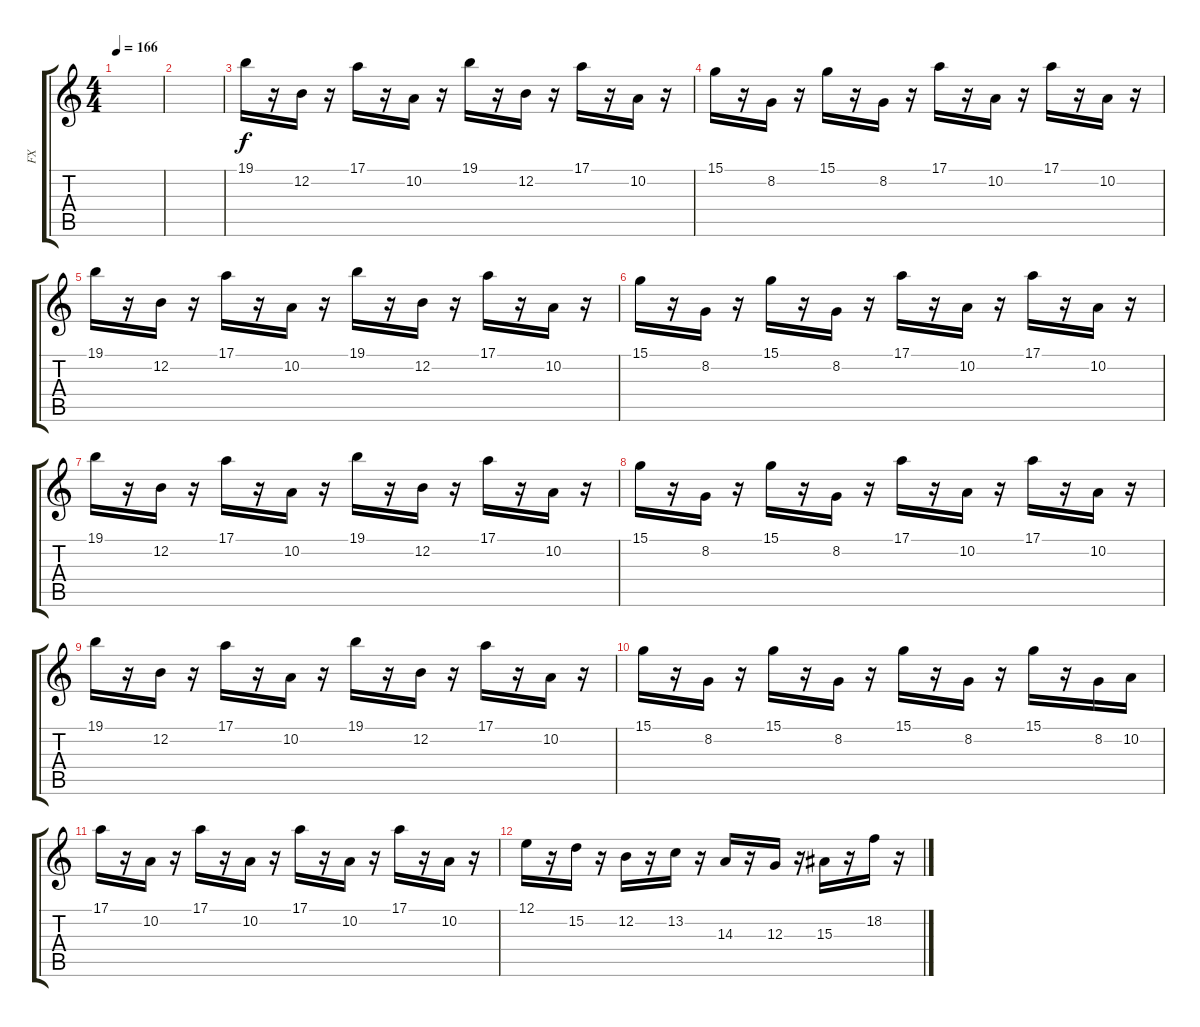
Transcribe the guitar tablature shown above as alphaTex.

\track ("FX" "FX") {instrument stringensemble1}
\staff {score tabs}
\tuning (E4 B3 G3 D3 A2 E2) {hide}
\ts (4 4)
\tempo 166
\clef g2
\ks c
|
|
19.1.16 r.16 12.2.16 r.16 17.1.16 r.16 10.2.16 r.16 19.1.16 r.16 12.2.16 r.16 17.1.16 r.16 10.2.16 r.16 |
15.1.16 r.16 8.2.16 r.16 15.1.16 r.16 8.2.16 r.16 17.1.16 r.16 10.2.16 r.16 17.1.16 r.16 10.2.16 r.16 |
19.1.16 r.16 12.2.16 r.16 17.1.16 r.16 10.2.16 r.16 19.1.16 r.16 12.2.16 r.16 17.1.16 r.16 10.2.16 r.16 |
15.1.16 r.16 8.2.16 r.16 15.1.16 r.16 8.2.16 r.16 17.1.16 r.16 10.2.16 r.16 17.1.16 r.16 10.2.16 r.16 |
19.1.16 r.16 12.2.16 r.16 17.1.16 r.16 10.2.16 r.16 19.1.16 r.16 12.2.16 r.16 17.1.16 r.16 10.2.16 r.16 |
15.1.16 r.16 8.2.16 r.16 15.1.16 r.16 8.2.16 r.16 17.1.16 r.16 10.2.16 r.16 17.1.16 r.16 10.2.16 r.16 |
19.1.16 r.16 12.2.16 r.16 17.1.16 r.16 10.2.16 r.16 19.1.16 r.16 12.2.16 r.16 17.1.16 r.16 10.2.16 r.16 |
15.1.16 r.16 8.2.16 r.16 15.1.16 r.16 8.2.16 r.16 15.1.16 r.16 8.2.16 r.16 15.1.16 r.16 8.2.16 10.2.16 |
17.1.16 r.16 10.2.16 r.16 17.1.16 r.16 10.2.16 r.16 17.1.16 r.16 10.2.16 r.16 17.1.16 r.16 10.2.16 r.16 |
12.1.16 r.16 15.2.16 r.16 12.2.16 r.16 13.2.16 r.16 14.3.16 r.16 12.3.16 r.16 15.3.16 r.16 18.2.16 r.16
